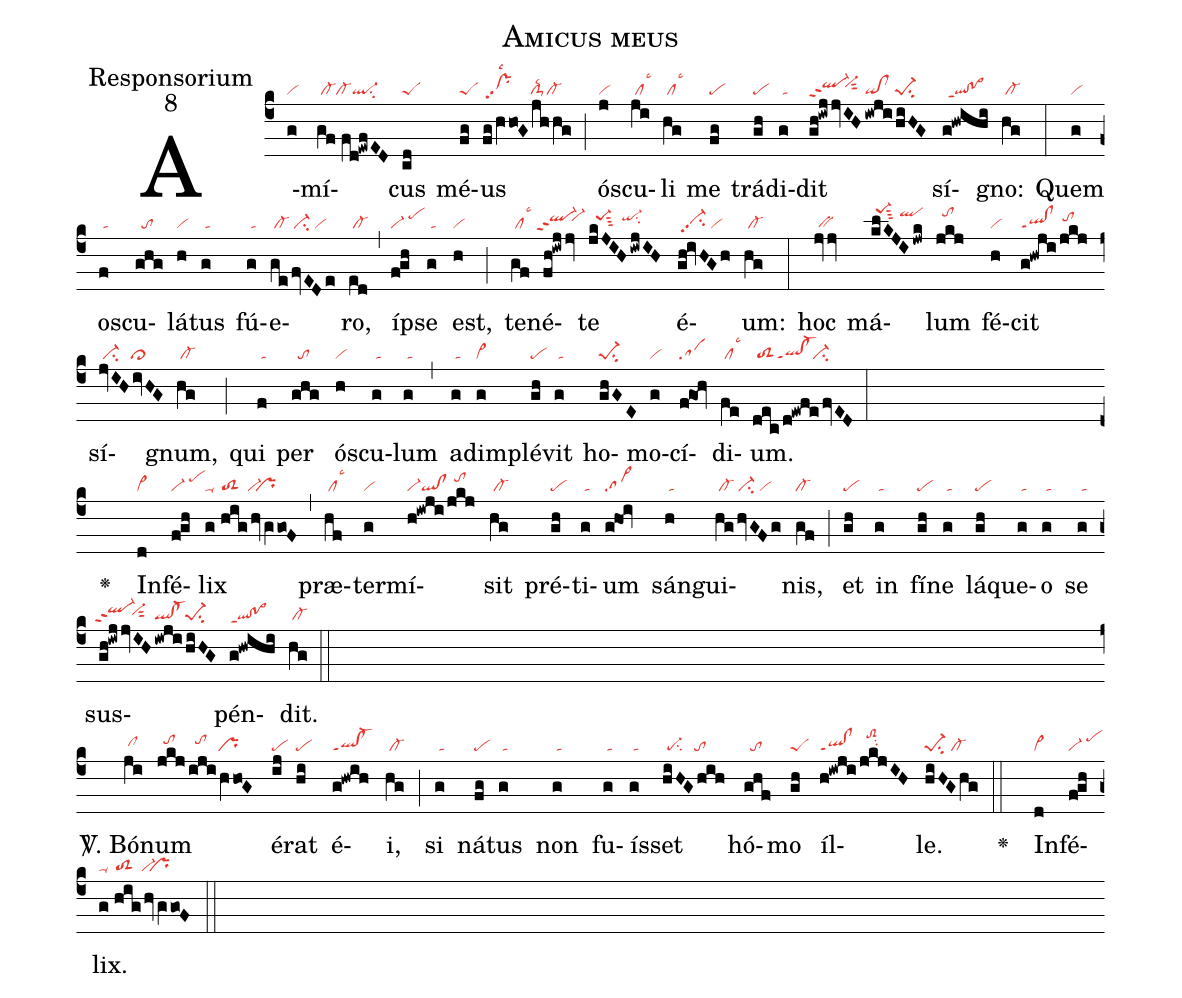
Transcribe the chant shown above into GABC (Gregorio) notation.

name:Amicus meus;
office-part:Responsorium;
mode:8;
nabc-lines: 1;
%%
(c4) A(g|vi)mí(gf//fd!ewfED|/cl-cl-ql-su2)cus(cd|peS) mé(fg|peS)us(fg/hVho!G/jhhg|/prhhpp2lsc2/////clS-lsc2cl-) (;)
ó(j|vi)scu(ji|/cllsc3)li(hg|/cllsc3) me(fg|pe) trá(gh|pe)di(g|/ta)dit(gh!iwj/jvIH|ql-hippt2``vi-hisut2|/iwji|qi!cl|/hiHG|pe-1su2) sí(g!hwihi|/ql!po>ppt1)gno:(hg|/cl-) (:)
Quem(g|vi) o(f|/ta)scu(ghg|//to)lá(h|vi)tus(g|/ta) fú(g|/ta)e(ge/fvEDe|/cl-/ci-/vi)ro,(ed|/cl-) (,) í(f!gh|vi-/pehj)pse(g|/ta) est,(h|vi) (;)
te(gf|/cllsc3)né(fh!iwjjv|``ql-hippt2``vi-hi)te(jkJIH/iwjIH|//pe-1hisut3//qi-hisu2) é(gh!ivHGh|/vi-hhpp2su2/vi)um:(hg|/cl-) (:)
hoc(jvjv|/bv) má(klKJI/jwk|/pe-1hlsut3/qlhk)lum(jkj|//tohk) fé(h|vi)cit(g!hwji/jkj|ql!clppt1//tohi) sí(jvIH/ivHG|/ci-///ci~)gnum,(hg|/cl-) (;)
qui(f|/ta) per(ghg|//to) ó(h|vi)scu(g|/ta)lum(g|/ta) (,) ad(g|/ta)im(g|vi>)plé(gh|pe)vit(g|/ta) ho(ghGE|pe-1su2)mo(g|vi)cí(f!go!hv|sa)di(fe|/cllsc3)um.(dec/d!ewfe/fvED|/toS2ql!cl-ppt1``ci-) (:Z)

<v>\greheightstar</v>() In(d|vi>)fé(f!gh|vi-/pehj)lix(g//hig/hvgVgo!F|ta-//toS2//vi-``pr) (,) præ(hf|/cllsc3)ter(g|vi)mí(h!iwji/jkj|vi-ql!cl//tohj)sit(hg|/cl-) pré(gh|pe)ti(g|/ta)um(g!ho!iv|sa>) sán(h|/ta)gui(hg/hvGFg|/cl-/ci-/vi)nis,(gf|cl-) (;)
et(gh|pe) in(g|/ta) fí(gh|pe)ne(g|/ta) lá(gh|pe)que(g|/ta)o(g|/ta) se(g|/ta) sus(gh!iwj|`ql-hippt2|/jvIH|///vi-hhsut2|/iwji|ql!cl-|/hiHG|pe-1su2)pén(g!hwihi|ql!po>ppt1)dit.(hg|/cl-) (::Z)

<sp>V/</sp>. Bó(ji|/clhh)num(jkj/iji/hVho!G|//tohi//////tohi///pr) é(ij|pe)rat(hi|pe) é(g!hwih|ql!cl-ppt1)i,(hg|/cl-) (;)
si(g|/ta) ná(fg|pe)tus(g|/ta) non(g|/ta) fu(g|/ta)ís(g|/ta)set(hiHG/hih|/pe-su2///to) hó(ghf|//to)mo(gh|peS) íl(h!iwji/jkjIH|ql!clppt1///toS2hksu2)le.(hiHGhg|pe-1su2/cl-) (::)

<v>\greheightstar</v>() In(d|vi>)fé(f!gh|vi-/pehj)lix.(g//hig/hvgVgo!F|ta-//toS2//vi-``pr) (::)
